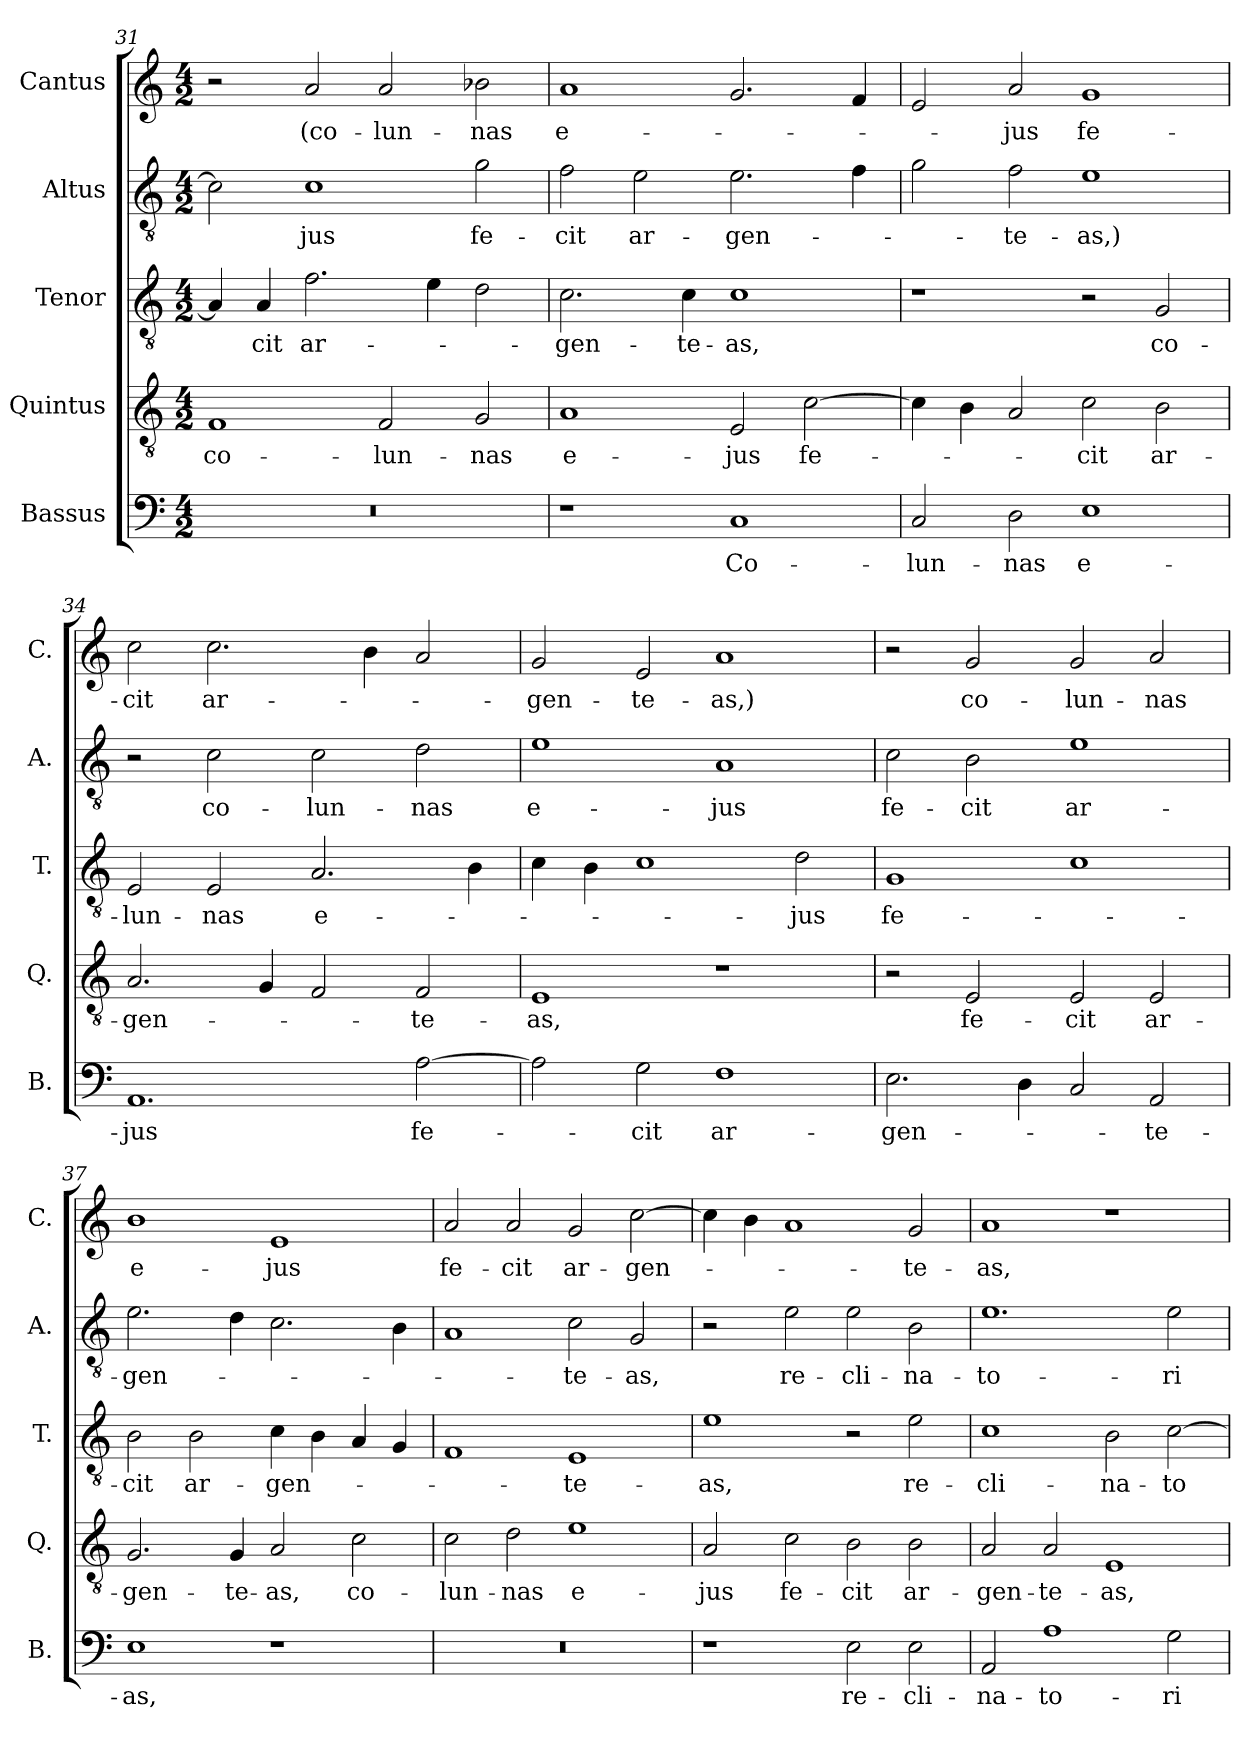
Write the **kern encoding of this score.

**kern	**text	**kern	**text	**kern	**text	**kern	**text	**kern	**text
*part5	*part5	*part4	*part4	*part3	*part3	*part2	*part2	*part1	*part1
*staff5	*staff5	*staff4	*staff4	*staff3	*staff3	*staff2	*staff2	*staff1	*staff1
*I"Bassus	*	*I"Quintus	*	*I"Tenor	*	*I"Altus	*	*I"Cantus	*
*I'B.	*	*I'Q.	*	*I'T.	*	*I'A.	*	*I'C.	*
*clefF4	*	*clefGv2	*	*clefGv2	*	*clefGv2	*	*clefG2	*
*k[]	*	*k[]	*	*k[]	*	*k[]	*	*k[]	*
*M4/2	*	*M4/2	*	*M4/2	*	*M4/2	*	*M4/2	*
=31	=31	=31	=31	=31	=31	=31	=31	=31	=31
0r	.	1F	co-	4A/]	.	2c\]	.	2r	.
.	.	.	.	4A/	-cit	.	.	.	.
.	.	.	.	2.f\	ar­-	1c	-jus	2a/	(co­-
.	.	2F/	-lun­-	.	.	.	.	2a/	-lun-
.	.	.	.	4e\	.	.	.	.	.
.	.	2G/	-nas	2d\	.	2g\	fe-	2b-X\	-nas
=32	=32	=32	=32	=32	=32	=32	=32	=32	=32
1r	.	1A	e-	2.c\	-gen-	2f\	-cit	1a	e­-
.	.	.	.	.	.	2e\	ar-	.	.
.	.	.	.	4c\	-te-	.	.	.	.
1C	Co-	2E/	-jus	1c	-as,	2.e\	-gen­-	2.g/	.
.	.	[2c\	fe-	.	.	.	.	.	.
.	.	.	.	.	.	4f\	.	4f/	.
=33	=33	=33	=33	=33	=33	=33	=33	=33	=33
2C/	-lun­-	4c\]	.	1r	.	2g\	.	2e/	.
.	.	4B\	.	.	.	.	.	.	.
2D\	-nas	2A/	.	.	.	2f\	-te­-	2a/	-jus
1E	e­-	2c\	-cit	2r	.	1e	-as,)	1g	fe­-
.	.	2B\	ar­-	2G/	co-	.	.	.	.
=34	=34	=34	=34	=34	=34	=34	=34	=34	=34
1.AA	-jus	2.A/	-gen-	2E/	-lun-	2r	.	2cc\	-cit
.	.	.	.	2E/	-nas	2c\	co-	2.cc\	ar­-
.	.	4G/	.	.	.	.	.	.	.
.	.	2F/	.	2.A/	e-	2c\	-lun­-	.	.
.	.	.	.	.	.	.	.	4b\	.
[2A\	fe­-	2F/	-te­-	.	.	2d\	-nas	2a/	.
.	.	.	.	4B\	.	.	.	.	.
=35	=35	=35	=35	=35	=35	=35	=35	=35	=35
2A\]	.	1E	-as,	4c\	.	1e	e­-	2g/	-gen-
.	.	.	.	4B\	.	.	.	.	.
2G\	-cit	.	.	1c	.	.	.	2e/	-te­-
1F	ar­-	1r	.	.	.	1A	-jus	1a	-as,)
.	.	.	.	2d\	-jus	.	.	.	.
=36	=36	=36	=36	=36	=36	=36	=36	=36	=36
2.E\	-gen-	2r	.	1G	fe­-	2c\	fe-	2r	.
.	.	2E/	fe­-	.	.	2B\	-cit	2g/	co-
4D\	.	.	.	.	.	.	.	.	.
2C/	.	2E/	-cit	1c	.	1e	ar­-	2g/	-lun-
2AA/	-te­-	2E/	ar-	.	.	.	.	2a/	-nas
=37	=37	=37	=37	=37	=37	=37	=37	=37	=37
1E	-as,	2.G/	-gen-	2B\	-cit	2.e\	-gen­-	1b	e-
.	.	.	.	2B\	ar­-	.	.	.	.
.	.	4G/	-te-	.	.	4d\	.	.	.
1r	.	2A/	-as,	4c\	-gen-	2.c\	.	1e	-jus
.	.	.	.	4B\	.	.	.	.	.
.	.	2c\	co-	4A/	.	.	.	.	.
.	.	.	.	4G/	.	4B\	.	.	.
=38	=38	=38	=38	=38	=38	=38	=38	=38	=38
0r	.	2c\	-lun­-	1F	.	1A	.	2a/	fe­-
.	.	2d\	-nas	.	.	.	.	2a/	-cit
.	.	1e	e-	1E	-te-	2c\	-te­-	2g/	ar-
.	.	.	.	.	.	2G/	-as,	[2cc\	-gen-
=39	=39	=39	=39	=39	=39	=39	=39	=39	=39
1r	.	2A/	-jus	1e	-as,	2r	.	4cc\]	.
.	.	.	.	.	.	.	.	4b\	.
.	.	2c\	fe-	.	.	2e\	re-	1a	.
2E\	re-	2B\	-cit	2r	.	2e\	-cli-	.	.
2E\	-cli-	2B\	ar­-	2e\	re-	2B\	-na­-	2g/	-te-
=40	=40	=40	=40	=40	=40	=40	=40	=40	=40
2AA/	-na-	2A/	-gen­-	1c	-cli-	1.e	-to-	1a	-as,
1A	-to­-	2A/	-te­-	.	.	.	.	.	.
.	.	1E	-as,	2B\	-na-	.	.	1r	.
2G\	-ri-	.	.	[2c\	-to-	2e\	-ri­-	.	.
=	=	=	=	=	=	=	=	=	=
*-	*-	*-	*-	*-	*-	*-	*-	*-	*-
